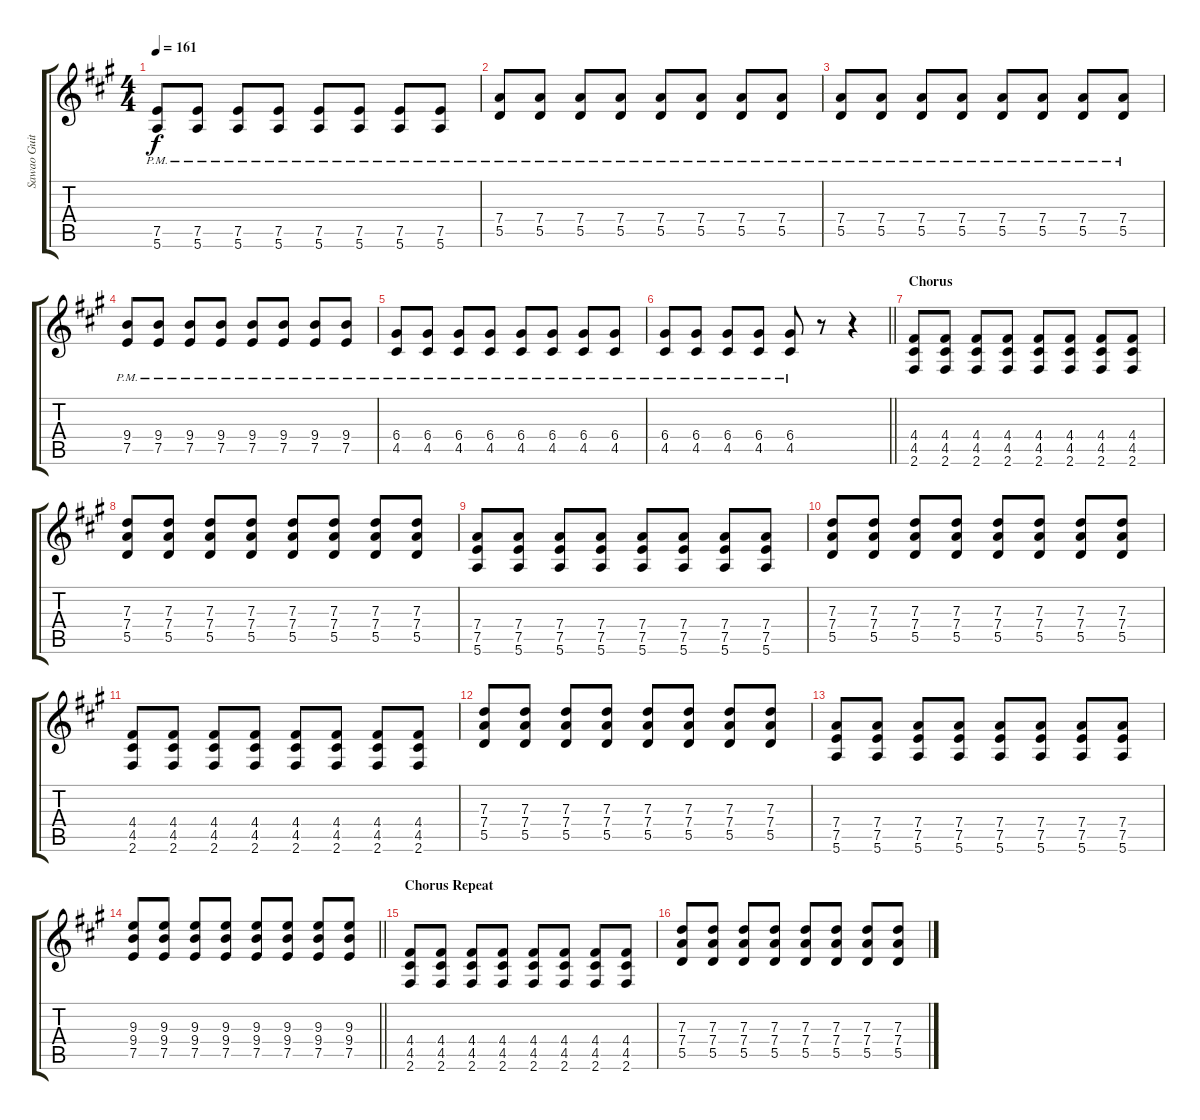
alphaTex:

\track ("Sawao Guitar" "Sawao Guit") {instrument electricguitarclean}
\staff {score tabs}
\tuning (E4 B3 G3 D3 A2 E2) {hide}
\ts (4 4)
\tempo 161
\clef g2
\ks a
(7.5{pm} 5.6{pm}).8{dy f} (7.5{pm} 5.6{pm}).8 (7.5{pm} 5.6{pm}).8 (7.5{pm} 5.6{pm}).8 (7.5{pm} 5.6{pm}).8 (7.5{pm} 5.6{pm}).8 (7.5{pm} 5.6{pm}).8 (7.5{pm} 5.6{pm}).8 |
(7.4{pm} 5.5{pm}).8 (7.4{pm} 5.5{pm}).8 (7.4{pm} 5.5{pm}).8 (7.4{pm} 5.5{pm}).8 (7.4{pm} 5.5{pm}).8 (7.4{pm} 5.5{pm}).8 (7.4{pm} 5.5{pm}).8 (7.4{pm} 5.5{pm}).8 |
(7.4{pm} 5.5{pm}).8 (7.4{pm} 5.5{pm}).8 (7.4{pm} 5.5{pm}).8 (7.4{pm} 5.5{pm}).8 (7.4{pm} 5.5{pm}).8 (7.4{pm} 5.5{pm}).8 (7.4{pm} 5.5{pm}).8 (7.4{pm} 5.5{pm}).8 |
(9.4{pm} 7.5{pm}).8 (9.4{pm} 7.5{pm}).8 (9.4{pm} 7.5{pm}).8 (9.4{pm} 7.5{pm}).8 (9.4{pm} 7.5{pm}).8 (9.4{pm} 7.5{pm}).8 (9.4{pm} 7.5{pm}).8 (9.4{pm} 7.5{pm}).8 |
(6.4{pm} 4.5{pm}).8 (6.4{pm} 4.5{pm}).8 (6.4{pm} 4.5{pm}).8 (6.4{pm} 4.5{pm}).8 (6.4{pm} 4.5{pm}).8 (6.4{pm} 4.5{pm}).8 (6.4{pm} 4.5{pm}).8 (6.4{pm} 4.5{pm}).8 |
\barLineRight lightlight
(6.4{pm} 4.5{pm}).8 (6.4{pm} 4.5{pm}).8 (6.4{pm} 4.5{pm}).8 (6.4{pm} 4.5{pm}).8 (6.4{pm} 4.5{pm}).8 r.8 r.4 |
\section ("" "Chorus")
(4.4 4.5 2.6).8 (4.4 4.5 2.6).8 (4.4 4.5 2.6).8 (4.4 4.5 2.6).8 (4.4 4.5 2.6).8 (4.4 4.5 2.6).8 (4.4 4.5 2.6).8 (4.4 4.5 2.6).8 |
(7.3 7.4 5.5).8 (7.3 7.4 5.5).8 (7.3 7.4 5.5).8 (7.3 7.4 5.5).8 (7.3 7.4 5.5).8 (7.3 7.4 5.5).8 (7.3 7.4 5.5).8 (7.3 7.4 5.5).8 |
(7.4 7.5 5.6).8 (7.4 7.5 5.6).8 (7.4 7.5 5.6).8 (7.4 7.5 5.6).8 (7.4 7.5 5.6).8 (7.4 7.5 5.6).8 (7.4 7.5 5.6).8 (7.4 7.5 5.6).8 |
(7.3 7.4 5.5).8 (7.3 7.4 5.5).8 (7.3 7.4 5.5).8 (7.3 7.4 5.5).8 (7.3 7.4 5.5).8 (7.3 7.4 5.5).8 (7.3 7.4 5.5).8 (7.3 7.4 5.5).8 |
(4.4 4.5 2.6).8 (4.4 4.5 2.6).8 (4.4 4.5 2.6).8 (4.4 4.5 2.6).8 (4.4 4.5 2.6).8 (4.4 4.5 2.6).8 (4.4 4.5 2.6).8 (4.4 4.5 2.6).8 |
(7.3 7.4 5.5).8 (7.3 7.4 5.5).8 (7.3 7.4 5.5).8 (7.3 7.4 5.5).8 (7.3 7.4 5.5).8 (7.3 7.4 5.5).8 (7.3 7.4 5.5).8 (7.3 7.4 5.5).8 |
(7.4 7.5 5.6).8 (7.4 7.5 5.6).8 (7.4 7.5 5.6).8 (7.4 7.5 5.6).8 (7.4 7.5 5.6).8 (7.4 7.5 5.6).8 (7.4 7.5 5.6).8 (7.4 7.5 5.6).8 |
\barLineRight lightlight
(9.3 9.4 7.5).8 (9.3 9.4 7.5).8 (9.3 9.4 7.5).8 (9.3 9.4 7.5).8 (9.3 9.4 7.5).8 (9.3 9.4 7.5).8 (9.3 9.4 7.5).8 (9.3 9.4 7.5).8 |
\section ("" "Chorus Repeat")
(4.4 4.5 2.6).8 (4.4 4.5 2.6).8 (4.4 4.5 2.6).8 (4.4 4.5 2.6).8 (4.4 4.5 2.6).8 (4.4 4.5 2.6).8 (4.4 4.5 2.6).8 (4.4 4.5 2.6).8 |
(7.3 7.4 5.5).8 (7.3 7.4 5.5).8 (7.3 7.4 5.5).8 (7.3 7.4 5.5).8 (7.3 7.4 5.5).8 (7.3 7.4 5.5).8 (7.3 7.4 5.5).8 (7.3 7.4 5.5).8
